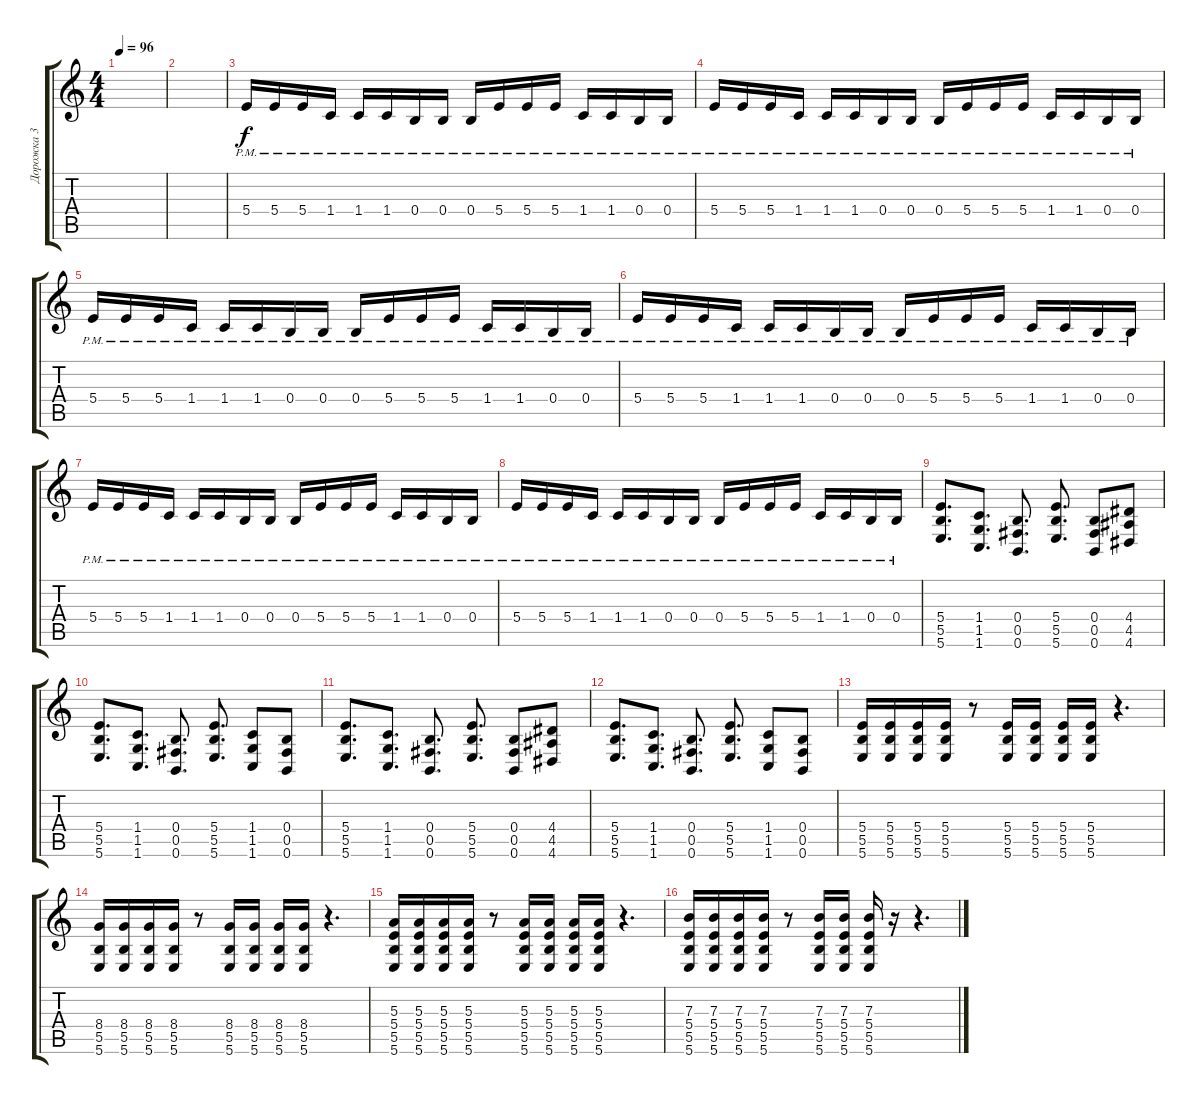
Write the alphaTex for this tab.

\track ("Дорожка 3" "Дорожка 3") {instrument electricguitarclean}
\staff {score tabs}
\tuning (Db4 Ab3 E3 B2 Gb2 B1) {hide}
\ts (4 4)
\tempo 96
\clef g2
\ks c
|
|
5.4{pm}.16 5.4{pm}.16 5.4{pm}.16 1.4{pm}.16 1.4{pm}.16 1.4{pm}.16 0.4{pm}.16 0.4{pm}.16 0.4{pm}.16 5.4{pm}.16 5.4{pm}.16 5.4{pm}.16 1.4{pm}.16 1.4{pm}.16 0.4{pm}.16 0.4{pm}.16 |
5.4{pm}.16 5.4{pm}.16 5.4{pm}.16 1.4{pm}.16 1.4{pm}.16 1.4{pm}.16 0.4{pm}.16 0.4{pm}.16 0.4{pm}.16 5.4{pm}.16 5.4{pm}.16 5.4{pm}.16 1.4{pm}.16 1.4{pm}.16 0.4{pm}.16 0.4{pm}.16 |
5.4{pm}.16{instrument electricguitarclean} 5.4{pm}.16 5.4{pm}.16 1.4{pm}.16 1.4{pm}.16 1.4{pm}.16 0.4{pm}.16 0.4{pm}.16 0.4{pm}.16 5.4{pm}.16 5.4{pm}.16 5.4{pm}.16 1.4{pm}.16 1.4{pm}.16 0.4{pm}.16 0.4{pm}.16 |
5.4{pm}.16 5.4{pm}.16 5.4{pm}.16 1.4{pm}.16 1.4{pm}.16 1.4{pm}.16 0.4{pm}.16 0.4{pm}.16 0.4{pm}.16 5.4{pm}.16 5.4{pm}.16 5.4{pm}.16 1.4{pm}.16 1.4{pm}.16 0.4{pm}.16 0.4{pm}.16 |
5.4{pm}.16{instrument distortionguitar} 5.4{pm}.16 5.4{pm}.16 1.4{pm}.16 1.4{pm}.16 1.4{pm}.16 0.4{pm}.16 0.4{pm}.16 0.4{pm}.16 5.4{pm}.16 5.4{pm}.16 5.4{pm}.16 1.4{pm}.16 1.4{pm}.16 0.4{pm}.16 0.4{pm}.16 |
5.4{pm}.16 5.4{pm}.16 5.4{pm}.16 1.4{pm}.16 1.4{pm}.16 1.4{pm}.16 0.4{pm}.16 0.4{pm}.16 0.4{pm}.16 5.4{pm}.16 5.4{pm}.16 5.4{pm}.16 1.4{pm}.16 1.4{pm}.16 0.4{pm}.16 0.4{pm}.16 |
(5.4 5.5 5.6).8{d} (1.4 1.5 1.6).8{d} (0.4 0.5 0.6).8{d} (5.4 5.5 5.6).8{d} (0.4 0.5 0.6).8 (4.4 4.5 4.6).8 |
(5.4 5.5 5.6).8{d} (1.4 1.5 1.6).8{d} (0.4 0.5 0.6).8{d} (5.4 5.5 5.6).8{d} (1.4 1.5 1.6).8 (0.4 0.5 0.6).8 |
(5.4 5.5 5.6).8{d} (1.4 1.5 1.6).8{d} (0.4 0.5 0.6).8{d} (5.4 5.5 5.6).8{d} (0.4 0.5 0.6).8 (4.4 4.5 4.6).8 |
(5.4 5.5 5.6).8{d} (1.4 1.5 1.6).8{d} (0.4 0.5 0.6).8{d} (5.4 5.5 5.6).8{d} (1.4 1.5 1.6).8 (0.4 0.5 0.6).8 |
(5.4 5.5 5.6).16 (5.4 5.5 5.6).16 (5.4 5.5 5.6).16 (5.4 5.5 5.6).16 r.8 (5.4 5.5 5.6).16 (5.4 5.5 5.6).16 (5.4 5.5 5.6).16 (5.4 5.5 5.6).16 r.4{d} |
(8.4 5.5 5.6).16 (8.4 5.5 5.6).16 (8.4 5.5 5.6).16 (8.4 5.5 5.6).16 r.8 (8.4 5.5 5.6).16 (8.4 5.5 5.6).16 (8.4 5.5 5.6).16 (8.4 5.5 5.6).16 r.4{d} |
(5.3 5.4 5.5 5.6).16 (5.3 5.4 5.5 5.6).16 (5.3 5.4 5.5 5.6).16 (5.3 5.4 5.5 5.6).16 r.8 (5.3 5.4 5.5 5.6).16 (5.3 5.4 5.5 5.6).16 (5.3 5.4 5.5 5.6).16 (5.3 5.4 5.5 5.6).16 r.4{d} |
(7.3 5.4 5.5 5.6).16 (7.3 5.4 5.5 5.6).16 (7.3 5.4 5.5 5.6).16 (7.3 5.4 5.5 5.6).16 r.8 (7.3 5.4 5.5 5.6).16 (7.3 5.4 5.5 5.6).16 (7.3 5.4 5.5 5.6).16 r.16 r.4{d}
